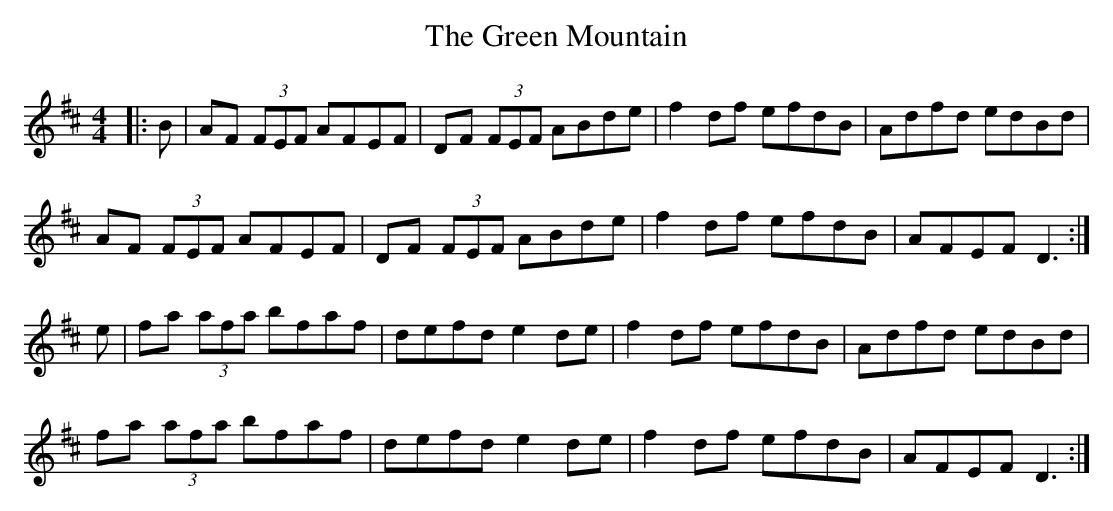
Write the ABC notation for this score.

X:1
T: The Green Mountain
M: 4/4
L: 1/8
K: Dmaj
|:B|AF (3FEF AFEF|DF (3FEF ABde|f2df efdB|Adfd edBd|
AF (3FEF AFEF|DF (3FEF ABde|f2df efdB|AFEF D3:|
e|fa (3afa bfaf|defd e2 de|f2 df efdB|Adfd edBd|
fa (3afa bfaf|defd e2 de|f2 df efdB|AFEF D3:|
